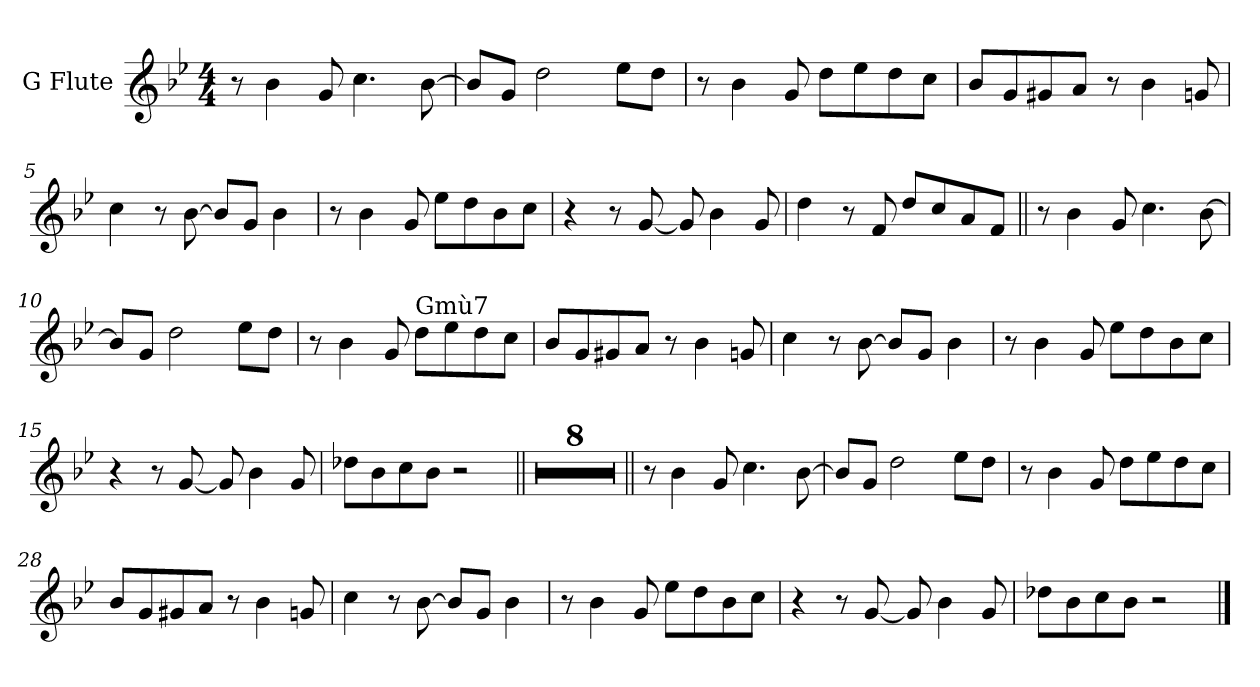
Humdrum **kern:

**kern
*part1
*staff1
*I"G Flute
*I'G Fl.
*clefG2
*k[b-e-]
*B-:
*M4/4
=1
8r
4b-
8g
4.cc
[8b-
=2
8b-L]
8gJ
2dd
8ee-L
8ddJ
=3
8r
4b-
8g
8ddL
8ee-
8dd
8ccJ
=4
8b-L
8g
8g#
8aJ
8r
4b-
8g
!!LO:LB:g=z
=5
4cc
8r
[8b-
8b-L]
8gJ
4b-
=6
8r
4b-
8g
8ee-L
8dd
8b-
8ccJ
=7
4r
8r
[8g
8gL]
4b-
8g
=8
4dd
8r
8f
8ddL
8cc
8a
8fJ
!!LO:LB:g=z
=9||
8r
4b-
8g
4.cc
[8b-
=10
8b-L]
8gJ
2dd
8ee-L
8ddJ
=11
8r
4b-
8g
!LO:TX:a:t=Gmù7
8ddL
8ee-
8dd
8ccJ
=12
8b-L
8g
8g#
8aJ
8r
4b-
8g
!!LO:LB:g=z
=13
4cc
8r
[8b-
8b-L]
8gJ
4b-
=14
8r
4b-
8g
8ee-L
8dd
8b-
8ccJ
=15
4r
8r
[8g
8gL]
4b-
8g
=16
8dd-L
8b-
8cc
8b-J
2r
!!LO:LB:g=z
=17||
1ryy
=18
1ryy
=19
1ryy
=20
1ryy
!!LO:LB:g=z
=21
1ryy
=22
1ryy
=23
1ryy
=24
1ryy
!!LO:LB:g=z
=25||
8r
4b-
8g
4.cc
[8b-
=26
8b-L]
8gJ
2dd
8ee-L
8ddJ
=27
8r
4b-
8g
8ddL
8ee-
8dd
8ccJ
=28
8b-L
8g
8g#
8aJ
8r
4b-
8g
!!LO:LB:g=z
=29
4cc
8r
[8b-
8b-L]
8gJ
4b-
=30
8r
4b-
8g
8ee-L
8dd
8b-
8ccJ
=31
4r
8r
[8g
8gL]
4b-
8g
=32
8dd-L
8b-
8cc
8b-J
2r
==
*-
